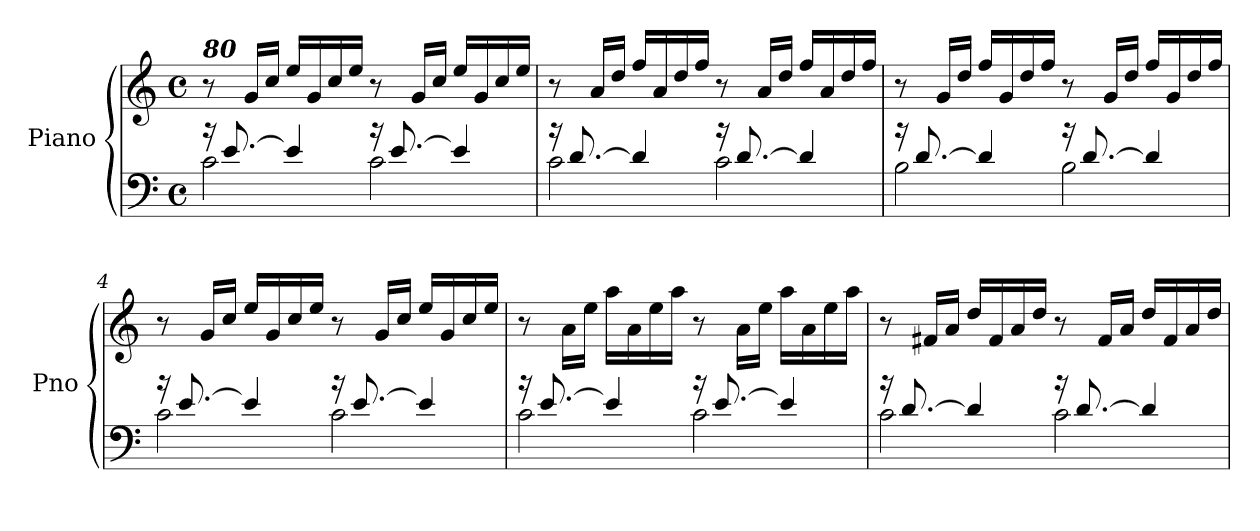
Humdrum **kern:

**kern	**kern
*part1	*part1
*staff2	*staff1
*I"Piano	*
*I'Pno	*
*clefF4	*clefG2
*k[]	*k[]
*M4/4	*M4/4
*met(c)	*met(c)
=1	=1
*^	*
!	!	!LO:TX:a:Bi:t=80
16r	2c\	8r
[8.e/	.	.
.	.	16g/LL
.	.	16cc/JJ
4e/]	.	16ee/LL
.	.	16g/
.	.	16cc/
.	.	16ee/JJ
16r	2c\	8r
[8.e/	.	.
.	.	16g/LL
.	.	16cc/JJ
4e/]	.	16ee/LL
.	.	16g/
.	.	16cc/
.	.	16ee/JJ
=2	=2	=2
16r	2c\	8r
[8.d/	.	.
.	.	16a/LL
.	.	16dd/JJ
4d/]	.	16ff/LL
.	.	16a/
.	.	16dd/
.	.	16ff/JJ
16r	2c\	8r
[8.d/	.	.
.	.	16a/LL
.	.	16dd/JJ
4d/]	.	16ff/LL
.	.	16a/
.	.	16dd/
.	.	16ff/JJ
=3	=3	=3
16r	2B\	8r
[8.d/	.	.
.	.	16g/LL
.	.	16dd/JJ
4d/]	.	16ff/LL
.	.	16g/
.	.	16dd/
.	.	16ff/JJ
16r	2B\	8r
[8.d/	.	.
.	.	16g/LL
.	.	16dd/JJ
4d/]	.	16ff/LL
.	.	16g/
.	.	16dd/
.	.	16ff/JJ
!!LO:LB:g=z
=4	=4	=4
16r	2c\	8r
[8.e/	.	.
.	.	16g/LL
.	.	16cc/JJ
4e/]	.	16ee/LL
.	.	16g/
.	.	16cc/
.	.	16ee/JJ
16r	2c\	8r
[8.e/	.	.
.	.	16g/LL
.	.	16cc/JJ
4e/]	.	16ee/LL
.	.	16g/
.	.	16cc/
.	.	16ee/JJ
=5	=5	=5
16r	2c\	8r
[8.e/	.	.
.	.	16a\LL
.	.	16ee\JJ
4e/]	.	16aa\LL
.	.	16a\
.	.	16ee\
.	.	16aa\JJ
16r	2c\	8r
[8.e/	.	.
.	.	16a\LL
.	.	16ee\JJ
4e/]	.	16aa\LL
.	.	16a\
.	.	16ee\
.	.	16aa\JJ
=6	=6	=6
16r	2c\	8r
[8.d/	.	.
.	.	16f#X/LL
.	.	16a/JJ
4d/]	.	16dd/LL
.	.	16f#/
.	.	16a/
.	.	16dd/JJ
16r	2c\	8r
[8.d/	.	.
.	.	16f#/LL
.	.	16a/JJ
4d/]	.	16dd/LL
.	.	16f#/
.	.	16a/
.	.	16dd/JJ
*v	*v	*
=	=
*-	*-
